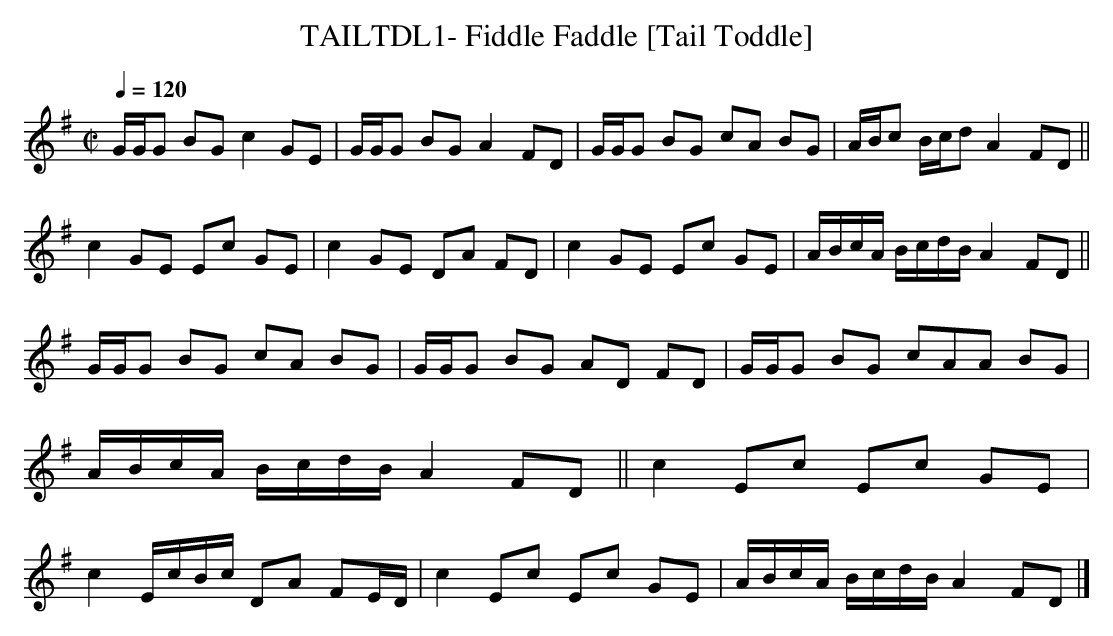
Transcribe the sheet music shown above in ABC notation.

X:1
T:TAILTDL1- Fiddle Faddle [Tail Toddle]
Q:1/4=120
L:1/8
M:C|
K:D mixolydian
G/G/G BGc2GE|G/G/G BGA2FD|G/G/G BG cA BG|A/B/c B/c/dA2FD||\
c2GE Ec GE|c2GE DA FD|c2GE Ec GE|A/B/c/A/ B/c/d/B/A2FD||\
G/G/G BG cA BG|G/G/G BG AD FD|G/G/G BG cAA BG|\
A/B/c/A/ B/c/d/B/A2FD||\
c2Ec Ec GE|c2E/c/B/c/ DA FE/D/|c2Ec Ec GE|\
A/B/c/A/ B/c/d/B/A2FD|]
